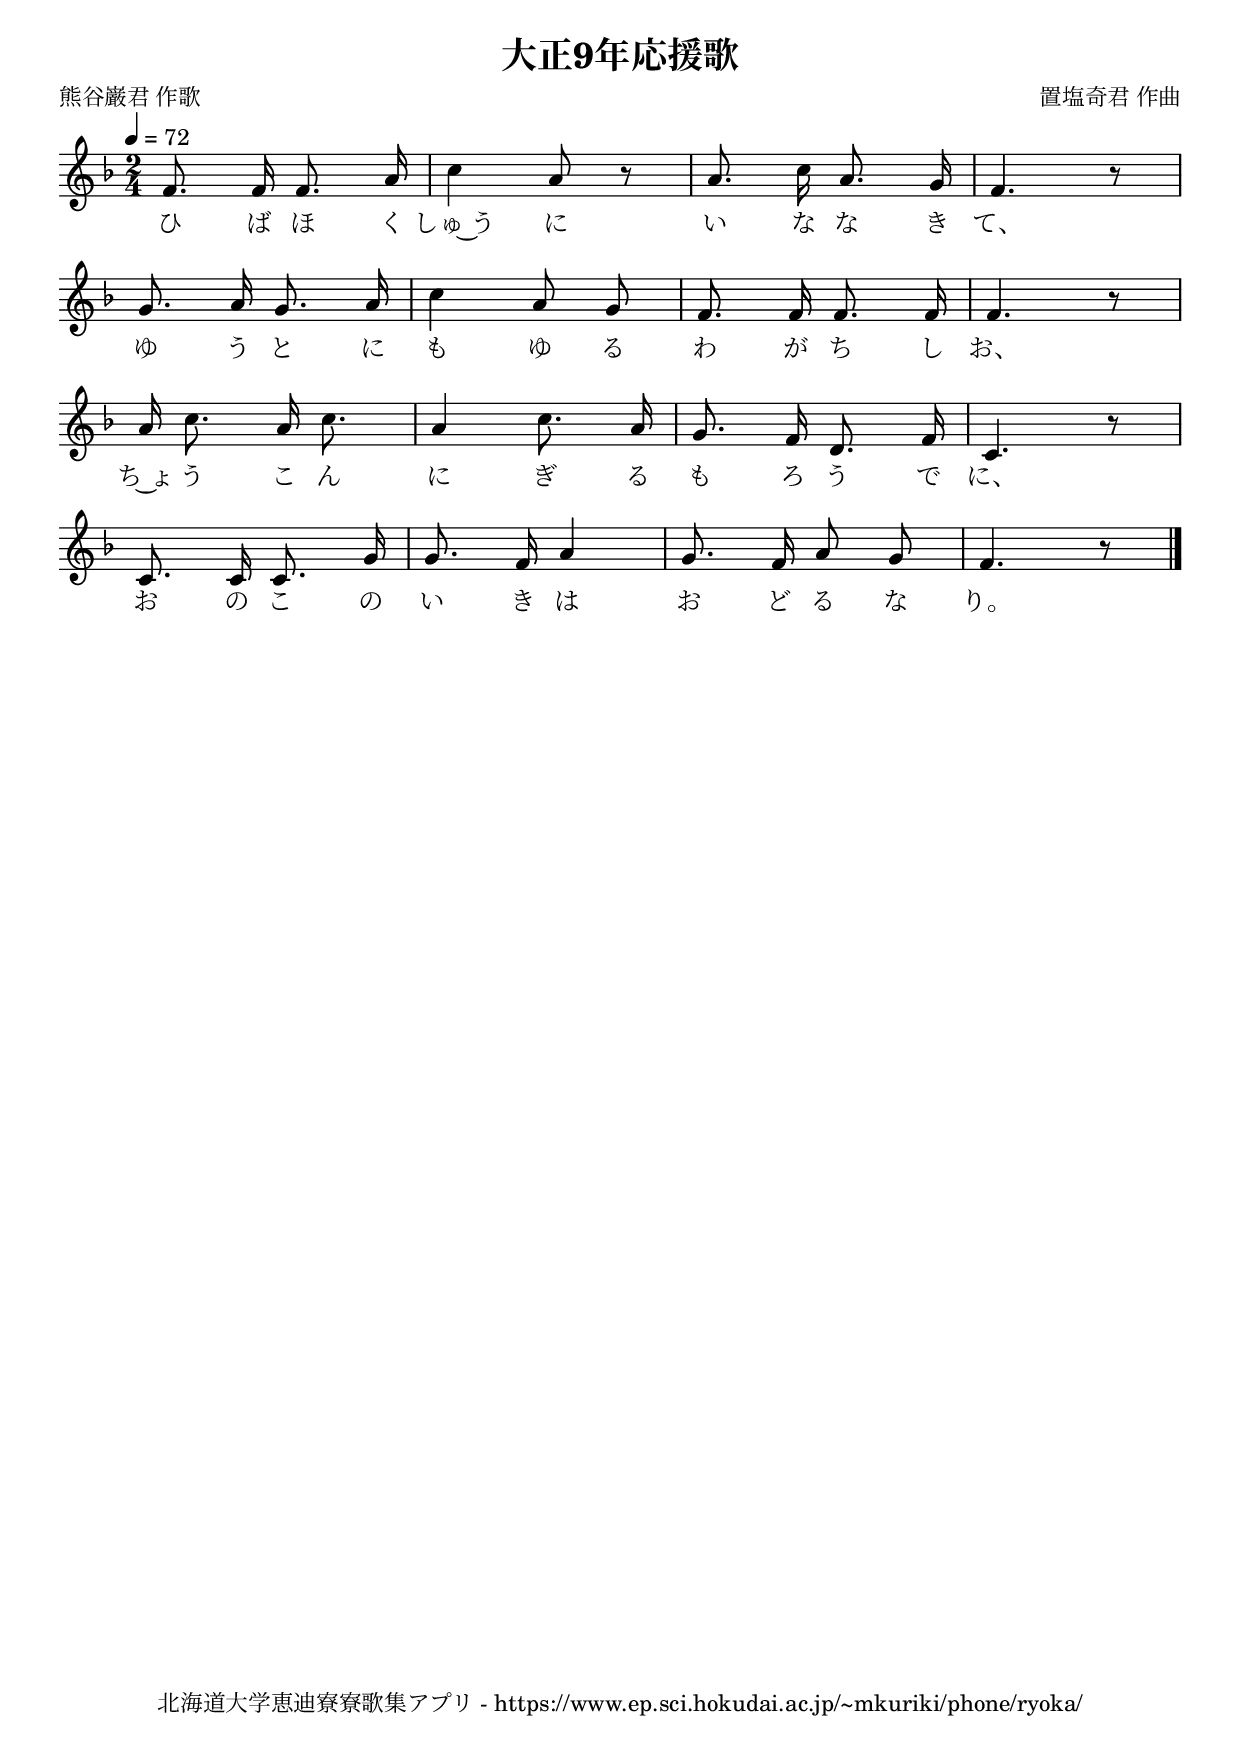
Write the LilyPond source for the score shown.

\version "2.18.2"

\paper {indent = 0}

\header {
  title = "大正9年応援歌"
  subtitle = ""
  composer = "置塩奇君 作曲"
  poet = "熊谷巌君 作歌"
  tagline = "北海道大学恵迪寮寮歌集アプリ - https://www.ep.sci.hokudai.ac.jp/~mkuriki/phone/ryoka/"
}

melody = \relative c'{
  \tempo 4 = 72
  \autoBeamOff
  \numericTimeSignature
  \override BreathingSign.text = \markup { \musicglyph #"scripts.upedaltoe" } % ブレスの記号指定
  \key d \minor
  \time 2/4
  \set melismaBusyProperties = #'()
  f8. f16 f8. a16 |
  c4 a8 r8 |
  a8. c16 a8. g16 |
  f4. r8 | \break
  g8. a16 g8. a16 |
  c4 a8 g8 |
  f8. f16 f8. f16 |
  f4. r8 | \break
  a16 c8. a16 c8. |
  a4 c8. a16 |
  g8. f16 d8. f16 |
  c4. r8 | \break
  c8. c16 c8. g'16 |
  g8. f16 a4 |
  g8. f16 a8 g8 |
  f4. r8
  \bar "|."
}

text = \lyricmode {
  ひ ば ほ く しゅ~う に い な な き て、
  ゆ う と に も ゆ る わ が ち し お、
  ち~ょ う こ ん に ぎ る も ろ う で に、
  お の こ の い き は お ど る な り。
}

\score {
  <<
    % ギターコード
    %{
    \new ChordNames \with {midiInstrument = #"acoustic guitar (nylon)"}{
      \set chordChanges = ##t
      \harmony
    }
    %}
    
    % メロディーライン
    \new Voice = "one"{\melody}
    % 歌詞
    \new Lyrics \lyricsto "one" \text
    % 太鼓
    % \new DrumStaff \with{
    %   \remove "Time_signature_engraver"
    %   drumStyleTable = #percussion-style
    %   \override StaffSymbol.line-count = #1
    %   \hide Stem
    % }
    % \drum
  >>
  
\midi {}
\layout {
  \context {
    \Score
    \remove "Bar_number_engraver"
  }
}

}


